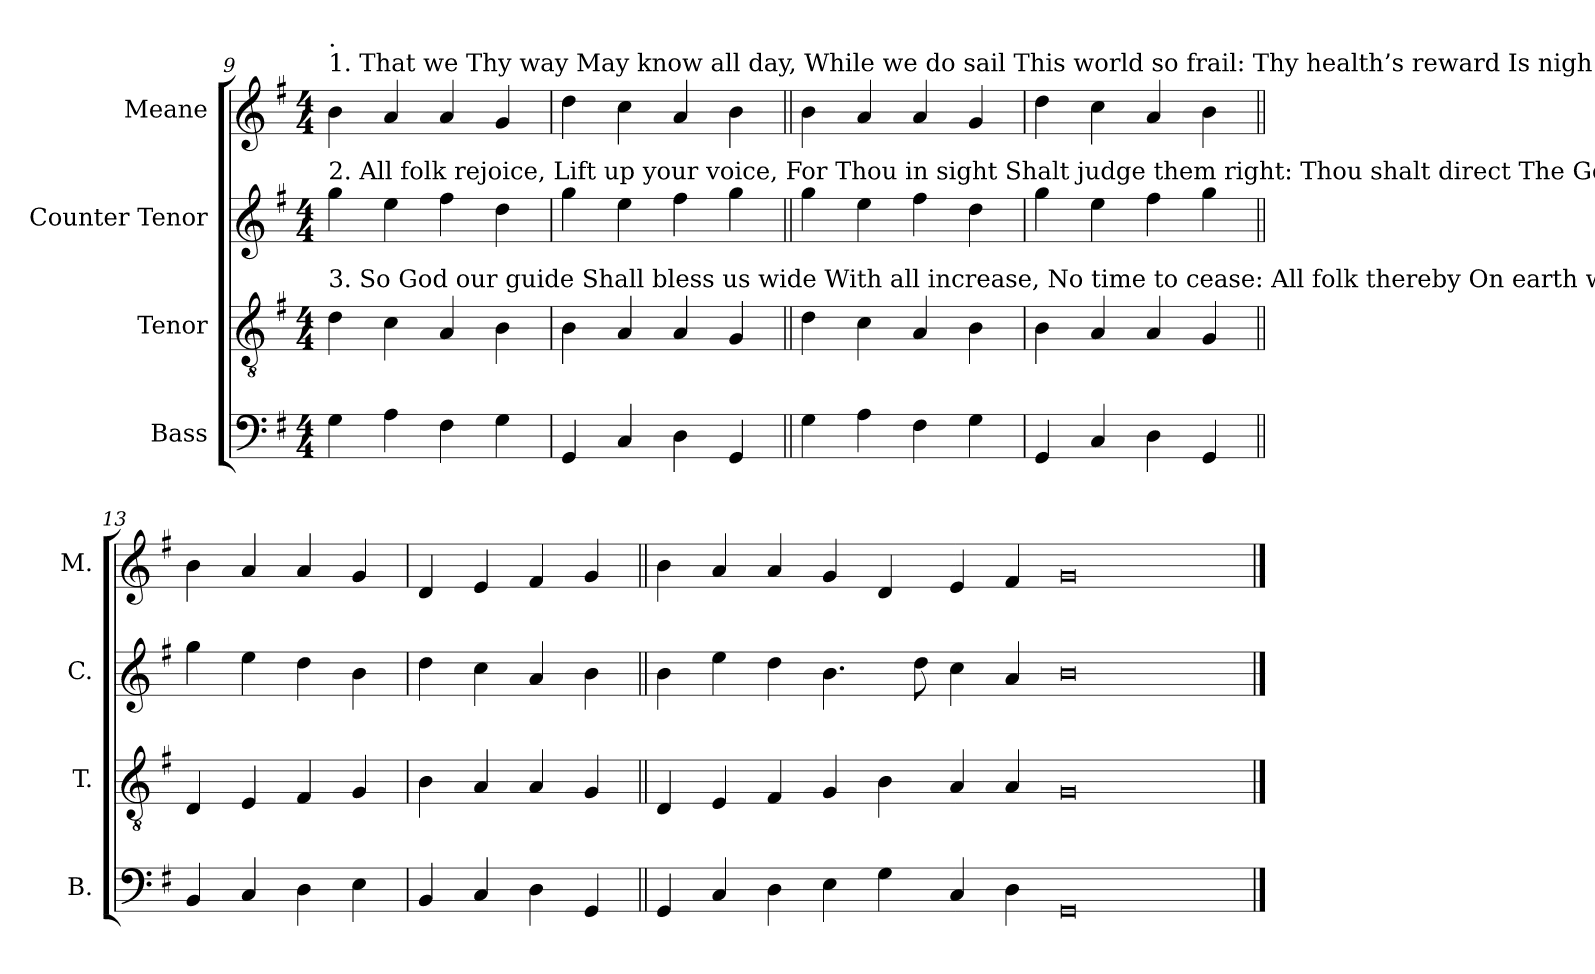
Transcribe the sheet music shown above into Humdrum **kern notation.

**kern	**kern	**kern	**kern
*part4	*part3	*part2	*part1
*staff4	*staff3	*staff2	*staff1
*I"Bass	*I"Tenor	*I"Counter Tenor	*I"Meane
*I'B.	*I'T.	*I'C.	*I'M.
!!LO:LB:g=z
*clefF4	*clefGv2	*clefG2	*clefG2
*k[f#]	*k[f#]	*k[f#]	*k[f#]
*M4/4	*M4/4	*M4/4	*M4/4
=9	=9	=9	=9
!	!	!	!LO:TX:a:t=1.  That we Thy way  May know all day,     While we do sail   This world so frail&colon;  Thy health’s reward  Is nigh declared,      As plain at eye         All Gentiles spy
!	!	!	!LO:TX:a:t=.
!	!	!LO:TX:a:t=2. All folk rejoice,      Lift up your voice,   For Thou in sight  Shalt judge them right&colon;  Thou shalt direct  The Gentiles sect,  In earth that be           To turn to Thee.	!
!	!LO:TX:a:t=3. So God our guide   Shall bless us wide  With all increase,  No time to cease&colon;       All folk thereby   On earth which lie    His name shall fear,   And love Him bear.	!	!
4G\	4d\	4gg\	4b\
4A\	4c\	4ee\	4a/
4F#\	4A/	4ff#\	4a/
4G\	4B\	4dd\	4g/
=10	=10	=10	=10
4GG/	4B\	4gg\	4dd\
4C/	4A/	4ee\	4cc\
4D\	4A/	4ff#\	4a/
4GG/	4G/	4gg\	4b\
=11||	=11||	=11||	=11||
4G\	4d\	4gg\	4b\
4A\	4c\	4ee\	4a/
4F#\	4A/	4ff#\	4a/
4G\	4B\	4dd\	4g/
=12	=12	=12	=12
4GG/	4B\	4gg\	4dd\
4C/	4A/	4ee\	4cc\
4D\	4A/	4ff#\	4a/
4GG/	4G/	4gg\	4b\
=13||	=13||	=13||	=13||
4BB/	4D/	4gg\	4b\
4C/	4E/	4ee\	4a/
4D\	4F#/	4dd\	4a/
4E\	4G/	4b\	4g/
=14	=14	=14	=14
4BB/	4B\	4dd\	4d/
4C/	4A/	4cc\	4e/
4D\	4A/	4a/	4f#/
4GG/	4G/	4b\	4g/
=15||	=15||	=15||	=15||
4GG/	4D/	4b\	4b\
4C/	4E/	4ee\	4a/
4D\	4F#/	4dd\	4a/
4E\	4G/	4.b\	4g/
4G\	4B\	.	4d/
.	.	8dd\	.
4C/	4A/	4cc\	4e/
4D\	4A/	4a/	4f#/
0GG	0G	0b	0g
==	==	==	==
*-	*-	*-	*-
